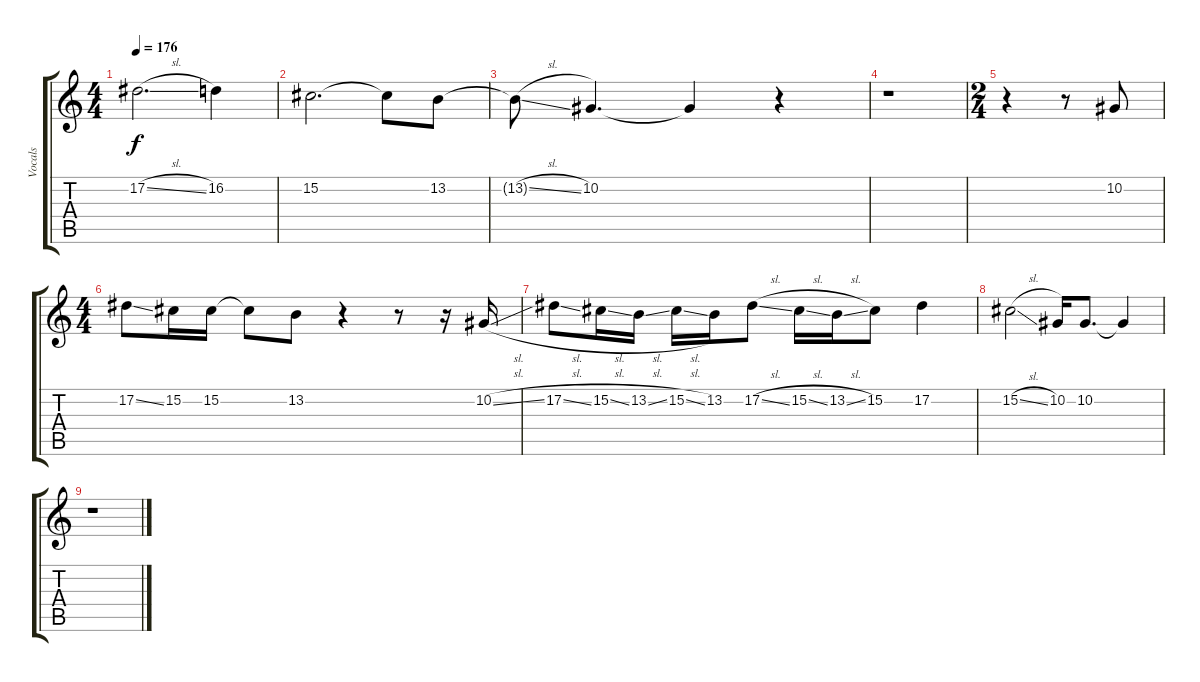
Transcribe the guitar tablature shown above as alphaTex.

\track ("Vocals" "Vocals") {instrument clarinet}
\staff {score tabs}
\tuning (Eb4 Bb3 Gb3 Db3 Ab2 Eb2) {hide}
\ts (4 4)
\tempo 176
\clef g2
\ks c
17.2{sl t}.2{d dy f} 16.2.4 |
15.2.2{d} 15.2{t}.8 13.2.8 |
13.2{sl t}.8 10.2.4{d} 10.2{t}.4 r.4 |
r.1 |
\ts (2 4)
r.4 r.8 10.2.8 |
\ts (4 4)
17.2{ss}.8 15.2.16 15.2.16 15.2{t}.8 13.2.8 r.4 r.8 r.16 10.2{sl}.16 |
17.2{sl}.8 15.2{sl}.16 13.2{sl}.16 15.2{sl}.16 13.2.16 17.2{sl}.8 15.2{sl}.16 13.2{sl}.16 15.2.8 17.2.4 |
15.2{sl}.2 10.2.16 10.2.8{d} 10.2{t}.4 |
r.1
